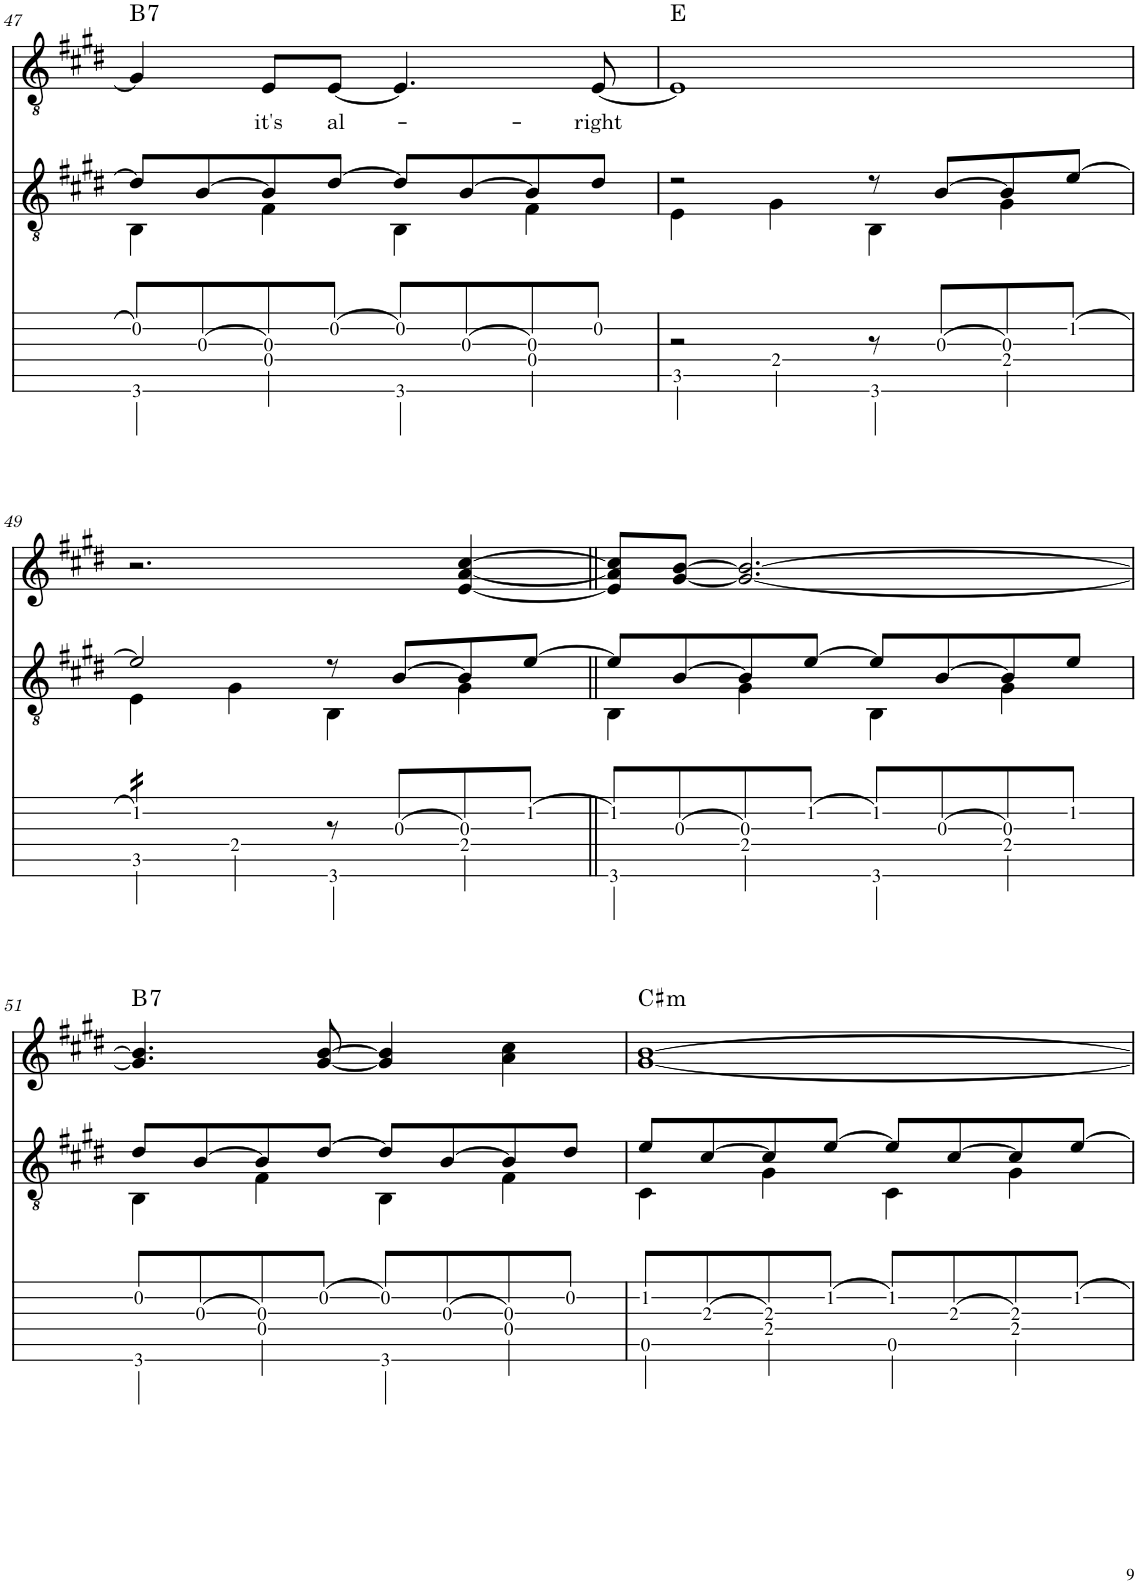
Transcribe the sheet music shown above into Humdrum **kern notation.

**kern	**kern	**kern	**text	**harte	**kern	**harte
*part3	*part3	*part2	*part2	*part2	*part1	*part1
*staff4	*staff3	*staff2	*staff2	*	*staff1	*
*I"Classical Guitar	*	*I"Classical Guitar 2	*	*	*I"La Armonica diatonica 10-fori	*
!!LO:PB:g=z
*	*clefGv2	*clefGv2	*	*	*clefG2	*
*k[f#c#g#d#]	*k[f#c#g#d#]	*k[f#c#g#d#]	*	*	*k[f#c#g#d#]	*
*M4/4	*M4/4	*M4/4	*	*	*M4/4	*
=47	=47	=47	=47	=47	=47	=47
*^	*^	*	*	*	*	*
!	!	!	!	!	!	!LO:H:kt=7	!	!
8d#/L]	4BB\	8d#/L]	4BB\	4G#/]	.	B:7	1r	.
[8B/	.	[8B/	.	.	.	.	.	.
!	!	!	!	!	!LO:LY:b	!	!	!
8B/]	4F#\	8B/]	4F#\	8E/L	it's	.	.	.
!	!	!	!	!	!LO:LY:b	!	!	!
[8d#/J	.	[8d#/J	.	[8E/J	al-	.	.	.
8d#/L]	4BB\	8d#/L]	4BB\	4.E/]	.	.	.	.
[8B/	.	[8B/	.	.	.	.	.	.
8B/]	4F#\	8B/]	4F#\	.	.	.	.	.
!	!	!	!	!	!LO:LY:b	!	!	!
8d#/J	.	8d#/J	.	[8E/	-right	.	.	.
=48	=48	=48	=48	=48	=48	=48	=48	=48
2r	4E\	2r	4E\	1E]	.	E:maj	1r	.
.	4G#\	.	4G#\	.	.	.	.	.
8r	4BB\	8r	4BB\	.	.	.	.	.
[8B/L	.	[8B/L	.	.	.	.	.	.
8B/]	4G#\	8B/]	4G#\	.	.	.	.	.
[8e/J	.	[8e/J	.	.	.	.	.	.
!!LO:LB:g=z
=49	=49	=49	=49	=49	=49	=49	=49	=49
2e/]	4E\	2e/]	4E\	1r	.	.	2.r	.
.	4G#\	.	4G#\	.	.	.	.	.
8r	4BB\	8r	4BB\	.	.	.	.	.
[8B/L	.	[8B/L	.	.	.	.	.	.
8B/]	4G#\	8B/]	4G#\	.	.	.	[4e/ [4a/ [4cc#/	.
[8e/J	.	[8e/J	.	.	.	.	.	.
=50||	=50||	=50||	=50||	=50||	=50||	=50||	=50||	=50||
8e/L]	4BB\	8e/L]	4BB\	1r	.	.	8e/] 8a/] 8cc#/]L	.
[8B/	.	[8B/	.	.	.	.	[8g#/ [8b/J	.
8B/]	4G#\	8B/]	4G#\	.	.	.	2.g#/_ 2.b/_	.
[8e/J	.	[8e/J	.	.	.	.	.	.
8e/L]	4BB\	8e/L]	4BB\	.	.	.	.	.
[8B/	.	[8B/	.	.	.	.	.	.
8B/]	4G#\	8B/]	4G#\	.	.	.	.	.
8e/J	.	8e/J	.	.	.	.	.	.
!!LO:LB:g=z
=51	=51	=51	=51	=51	=51	=51	=51	=51
!	!	!	!	!	!	!	!	!LO:H:kt=7
8d#/L	4BB\	8d#/L	4BB\	1r	.	.	4.g#/] 4.b/]	B:7
[8B/	.	[8B/	.	.	.	.	.	.
8B/]	4F#\	8B/]	4F#\	.	.	.	.	.
[8d#/J	.	[8d#/J	.	.	.	.	[8g#/ [8b/	.
8d#/L]	4BB\	8d#/L]	4BB\	.	.	.	4g#/] 4b/]	.
[8B/	.	[8B/	.	.	.	.	.	.
8B/]	4F#\	8B/]	4F#\	.	.	.	4a\ 4cc#\	.
8d#/J	.	8d#/J	.	.	.	.	.	.
=52	=52	=52	=52	=52	=52	=52	=52	=52
!	!	!	!	!	!	!	!	!LO:H:kt=m
8e/L	4C#\	8e/L	4C#\	1r	.	.	[1g# [1b	C#:min
[8c#/	.	[8c#/	.	.	.	.	.	.
8c#/]	4G#\	8c#/]	4G#\	.	.	.	.	.
[8e/J	.	[8e/J	.	.	.	.	.	.
8e/L]	4C#\	8e/L]	4C#\	.	.	.	.	.
[8c#/	.	[8c#/	.	.	.	.	.	.
8c#/]	4G#\	8c#/]	4G#\	.	.	.	.	.
[8e/J	.	[8e/J	.	.	.	.	.	.
*v	*v	*	*	*	*	*	*	*
*	*v	*v	*	*	*	*	*
=	=	=	=	=	=	=
*-	*-	*-	*-	*-	*-	*-
